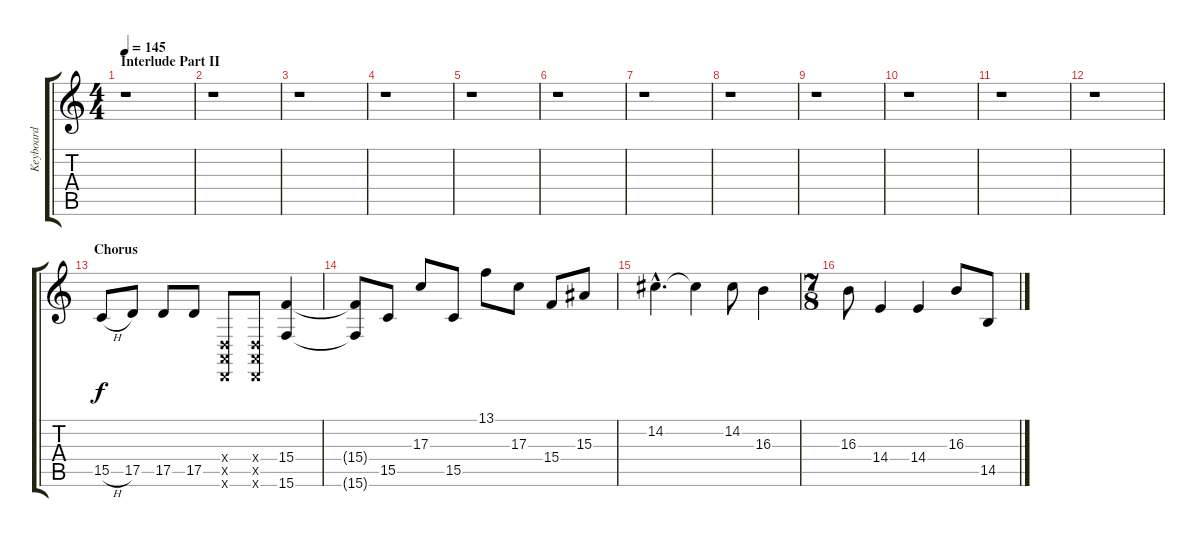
\track ("Keyboard" "Keyboard") {instrument lead1square}
\staff {score tabs}
\tuning (E4 B3 G3 D3 A2 D2) {hide}
\ts (4 4)
\section ("" "Interlude Part II")
\tempo 145
\clef g2
\ks c
r.1{dy f volume 16} |
r.1 |
r.1 |
r.1 |
r.1 |
r.1 |
r.1 |
r.1 |
r.1 |
r.1 |
r.1 |
r.1 |
\section ("" "Chorus")
15.5{h}.8 17.5.8 17.5.8 17.5.8 (0.4{x} 0.5{x} 0.6{x}).8 (0.4{x} 0.5{x} 0.6{x}).8 (15.4 15.6).4 |
(15.4{t} 15.6{t}).8 15.5.8 17.3.8 15.5.8 13.1.8 17.3.8 15.4.8 15.3.8 |
14.2{hac}.4{d} 14.2{t}.4 14.2.8 16.3.4 |
\ts (7 8)
16.3.8 14.4.4 14.4.4 16.3.8 14.5.8
